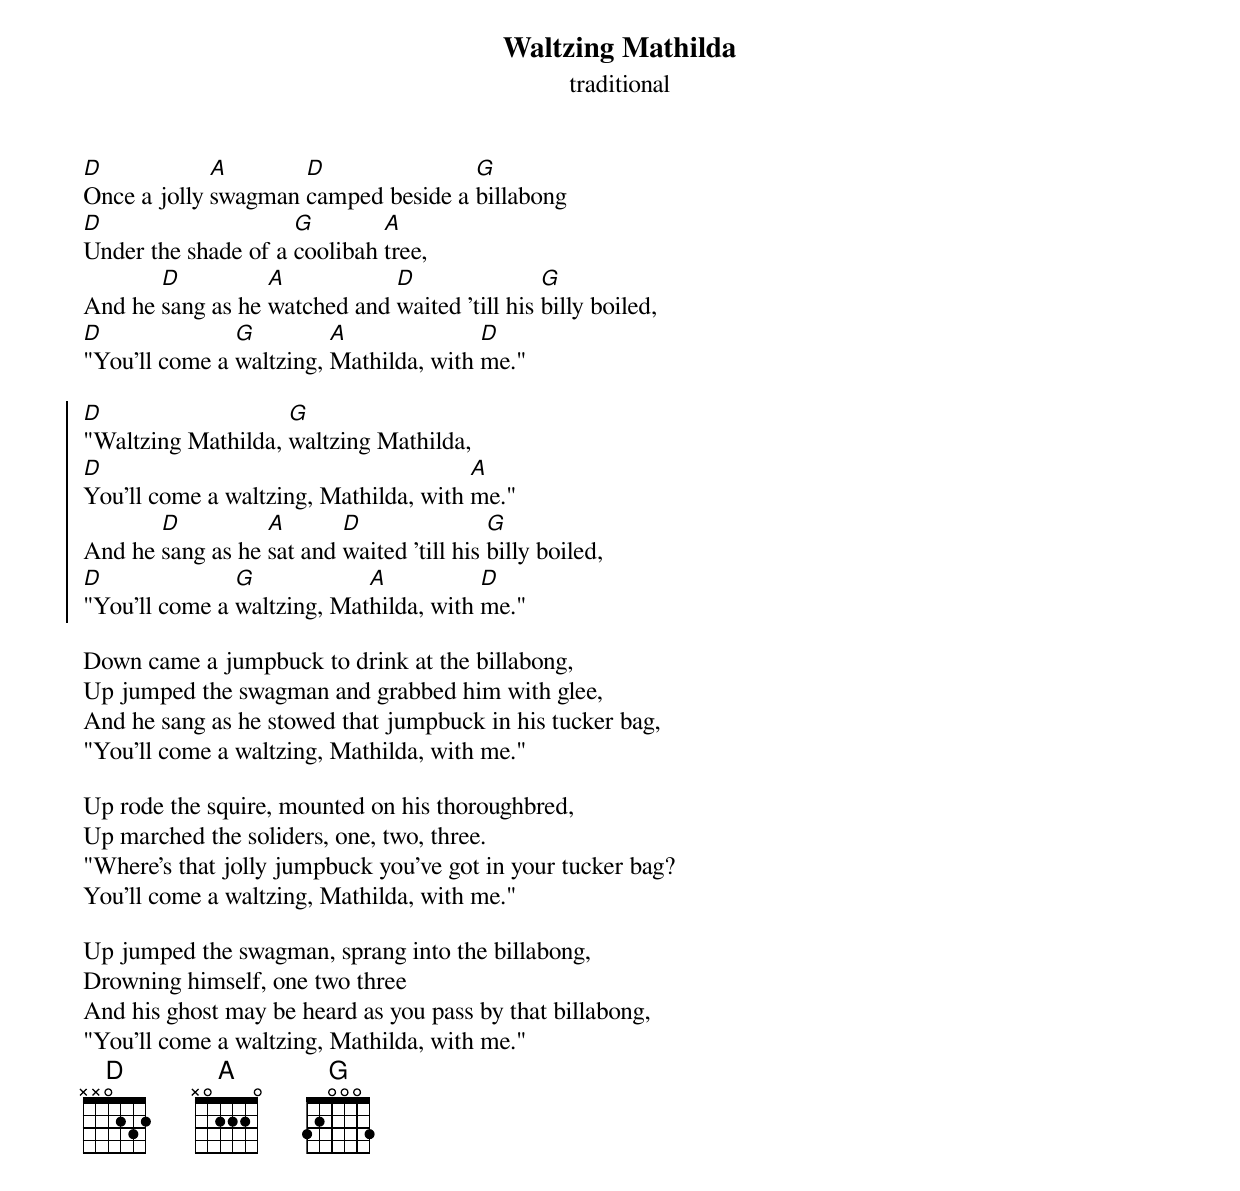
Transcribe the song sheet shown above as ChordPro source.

{title:Waltzing Mathilda}
{st:traditional}

[D]Once a jolly [A]swagman [D]camped beside a [G]billabong
[D]Under the shade of a [G]coolibah [A]tree,
And he [D]sang as he [A]watched and [D]waited 'till his [G]billy boiled,
[D]"You'll come a [G]waltzing, [A]Mathilda, with [D]me."

{soc}
[D]"Waltzing Mathilda, [G]waltzing Mathilda,
[D]You'll come a waltzing, Mathilda, with [A]me."
And he [D]sang as he [A]sat and [D]waited 'till his [G]billy boiled,
[D]"You'll come a [G]waltzing, Mat[A]hilda, with [D]me."
{eoc}

Down came a jumpbuck to drink at the billabong,
Up jumped the swagman and grabbed him with glee,
And he sang as he stowed that jumpbuck in his tucker bag,
"You'll come a waltzing, Mathilda, with me."

Up rode the squire, mounted on his thoroughbred,
Up marched the soliders, one, two, three.
"Where's that jolly jumpbuck you've got in your tucker bag?
You'll come a waltzing, Mathilda, with me."

Up jumped the swagman, sprang into the billabong,
Drowning himself, one two three
And his ghost may be heard as you pass by that billabong,
"You'll come a waltzing, Mathilda, with me."
